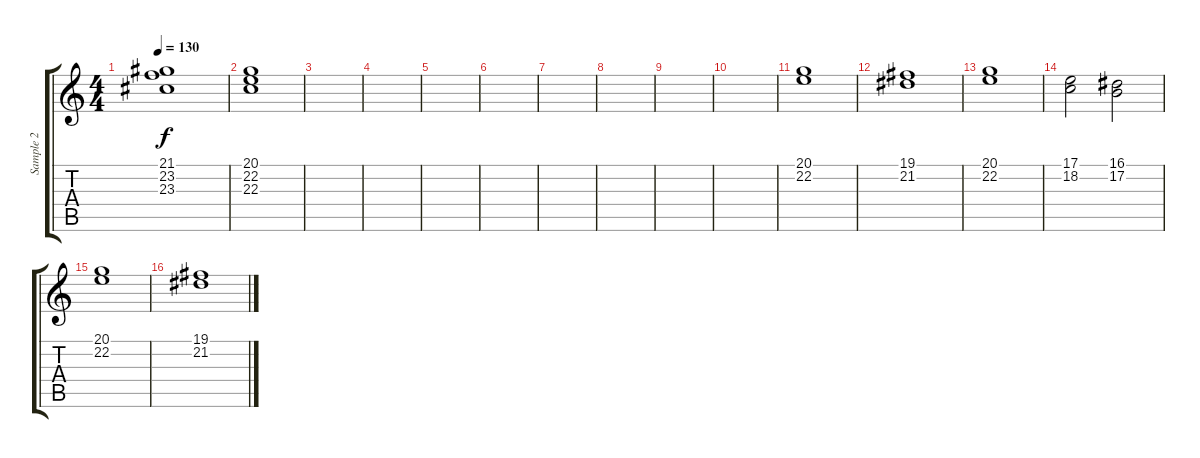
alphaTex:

\track ("Sample 2" "Sample 2") {instrument choiraahs}
\staff {score tabs}
\tuning (B3 Gb3 D3 A2 E2 B1) {hide}
\ts (4 4)
\tempo 130
\clef g2
\ks c
(21.1 23.2 23.3).1{dy f} |
(20.1 22.2 22.3).1 |
|
|
|
|
|
|
|
|
(20.1 22.2).1 |
(19.1 21.2).1 |
(20.1 22.2).1 |
(17.1 18.2).2 (16.1 17.2).2 |
(20.1 22.2).1 |
(19.1 21.2).1
